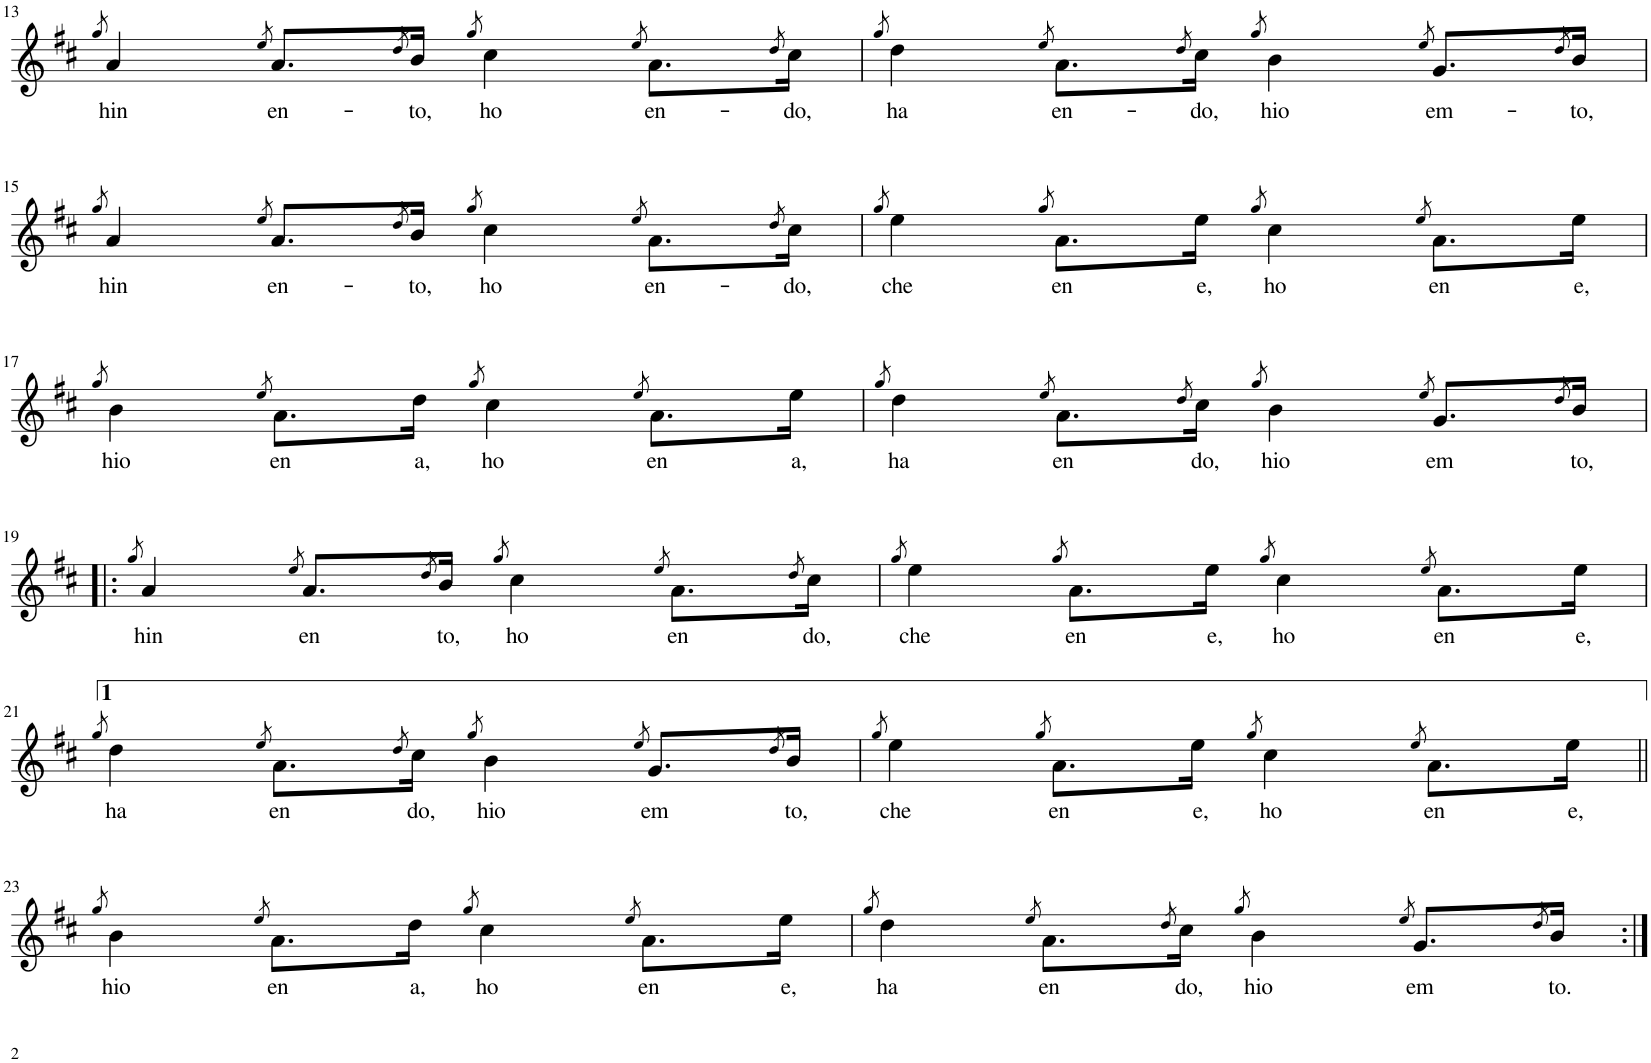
**kern	**text
*part1	*part1
*staff1	*staff1
*I"Bagpipe	*
*I'Bagp.	*
!!LO:PB:g=z
*clefG2	*
*Trd-1c-1	*
*k[f#c#]	*
*D:	*
=13	=13
8qgg/	.
!	!LO:LY:b
4a/	hin
8qee/	.
!	!LO:LY:b
8.a/L	en-
8qdd/	.
!	!LO:LY:b
16b/Jk	-to,
8qgg/	.
!	!LO:LY:b
4cc#\	ho
8qee/	.
!	!LO:LY:b
8.a\L	en-
8qdd/	.
!	!LO:LY:b
16cc#\Jk	-do,
=14	=14
8qgg/	.
!	!LO:LY:b
4dd\	ha
8qee/	.
!	!LO:LY:b
8.a\L	en-
8qdd/	.
!	!LO:LY:b
16cc#\Jk	-do,
8qgg/	.
!	!LO:LY:b
4b\	hio
8qee/	.
!	!LO:LY:b
8.g/L	em-
8qdd/	.
!	!LO:LY:b
16b/Jk	-to,
!!LO:LB:g=z
=15	=15
8qgg/	.
!	!LO:LY:b
4a/	hin
8qee/	.
!	!LO:LY:b
8.a/L	en-
8qdd/	.
!	!LO:LY:b
16b/Jk	-to,
8qgg/	.
!	!LO:LY:b
4cc#\	ho
8qee/	.
!	!LO:LY:b
8.a\L	en-
8qdd/	.
!	!LO:LY:b
16cc#\Jk	-do,
=16	=16
8qgg/	.
!	!LO:LY:b
4ee\	che
8qgg/	.
!	!LO:LY:b
8.a\L	en
!	!LO:LY:b
16ee\Jk	e,
8qgg/	.
!	!LO:LY:b
4cc#\	ho
8qee/	.
!	!LO:LY:b
8.a\L	en
!	!LO:LY:b
16ee\Jk	e,
!!LO:LB:g=z
=17	=17
8qgg/	.
!	!LO:LY:b
4b\	hio
8qee/	.
!	!LO:LY:b
8.a\L	en
!	!LO:LY:b
16dd\Jk	a,
8qgg/	.
!	!LO:LY:b
4cc#\	ho
8qee/	.
!	!LO:LY:b
8.a\L	en
!	!LO:LY:b
16ee\Jk	a,
=18	=18
8qgg/	.
!	!LO:LY:b
4dd\	ha
8qee/	.
!	!LO:LY:b
8.a\L	en
8qdd/	.
!	!LO:LY:b
16cc#\Jk	do,
8qgg/	.
!	!LO:LY:b
4b\	hio
8qee/	.
!	!LO:LY:b
8.g/L	em
8qdd/	.
!	!LO:LY:b
16b/Jk	to,
!!LO:LB:g=z
=19!|:	=19!|:
8qgg/	.
!	!LO:LY:b
4a/	hin
8qee/	.
!	!LO:LY:b
8.a/L	en
8qdd/	.
!	!LO:LY:b
16b/Jk	to,
8qgg/	.
!	!LO:LY:b
4cc#\	ho
8qee/	.
!	!LO:LY:b
8.a\L	en
8qdd/	.
!	!LO:LY:b
16cc#\Jk	do,
=20	=20
8qgg/	.
!	!LO:LY:b
4ee\	che
8qgg/	.
!	!LO:LY:b
8.a\L	en
!	!LO:LY:b
16ee\Jk	e,
8qgg/	.
!	!LO:LY:b
4cc#\	ho
8qee/	.
!	!LO:LY:b
8.a\L	en
!	!LO:LY:b
16ee\Jk	e,
!!LO:LB:g=z
=21	=21
8qgg/	.
!	!LO:LY:b
4dd\	ha
8qee/	.
!	!LO:LY:b
8.a\L	en
8qdd/	.
!	!LO:LY:b
16cc#\Jk	do,
8qgg/	.
!	!LO:LY:b
4b\	hio
8qee/	.
!	!LO:LY:b
8.g/L	em
8qdd/	.
!	!LO:LY:b
16b/Jk	to,
=22	=22
8qgg/	.
!	!LO:LY:b
4ee\	che
8qgg/	.
!	!LO:LY:b
8.a\L	en
!	!LO:LY:b
16ee\Jk	e,
8qgg/	.
!	!LO:LY:b
4cc#\	ho
8qee/	.
!	!LO:LY:b
8.a\L	en
!	!LO:LY:b
16ee\Jk	e,
!!LO:LB:g=z
=23||	=23||
8qgg/	.
!	!LO:LY:b
4b\	hio
8qee/	.
!	!LO:LY:b
8.a\L	en
!	!LO:LY:b
16dd\Jk	a,
8qgg/	.
!	!LO:LY:b
4cc#\	ho
8qee/	.
!	!LO:LY:b
8.a\L	en
!	!LO:LY:b
16ee\Jk	e,
=24	=24
8qgg/	.
!	!LO:LY:b
4dd\	ha
8qee/	.
!	!LO:LY:b
8.a\L	en
8qdd/	.
!	!LO:LY:b
16cc#\Jk	do,
8qgg/	.
!	!LO:LY:b
4b\	hio
8qee/	.
!	!LO:LY:b
8.g/L	em
8qdd/	.
!	!LO:LY:b
16b/Jk	to.
=:|!	=:|!
*-	*-
